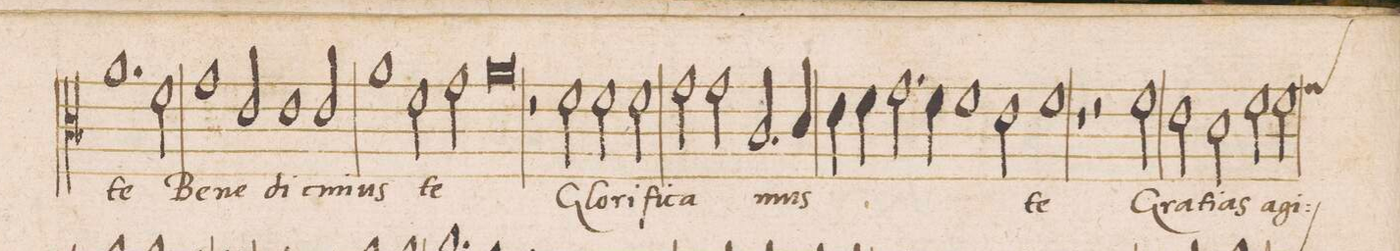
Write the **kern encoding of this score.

**kern	**text
*I"ALTVS	*
*clefC3	*
*k[b-]	*
*met(C|)	*
*M2/1	*
1.a	te
2f\	Be-
=9-	=9-
1g	-ne-
2e/	-di-
1e\	-ci-
=10-	=10-
2e/	-mus
1a	.
=11-	=11-
2f\	.
2g\	.
0a	te
=12-	=12-
2r	.
2f\	Glo-
=13-	=13-
2f\	-ri-
2f\	-fi-
2g\	-ca-
2g\	.
=14-	=14-
2.c/	.
4d/	.
4e\	.
4f\	.
2.g\	.
=15-	=15-
4f\	.
1f	.
2e\	-mus
=16-	=16-
1f	te
1r	.
=17-	=17-
2r	.
2f\	Gra-
2e\	-ti-
2d\	-as
=18-	=18-
2f\	a-
*custos:g	*
2f\	-gi-
*-	*-
